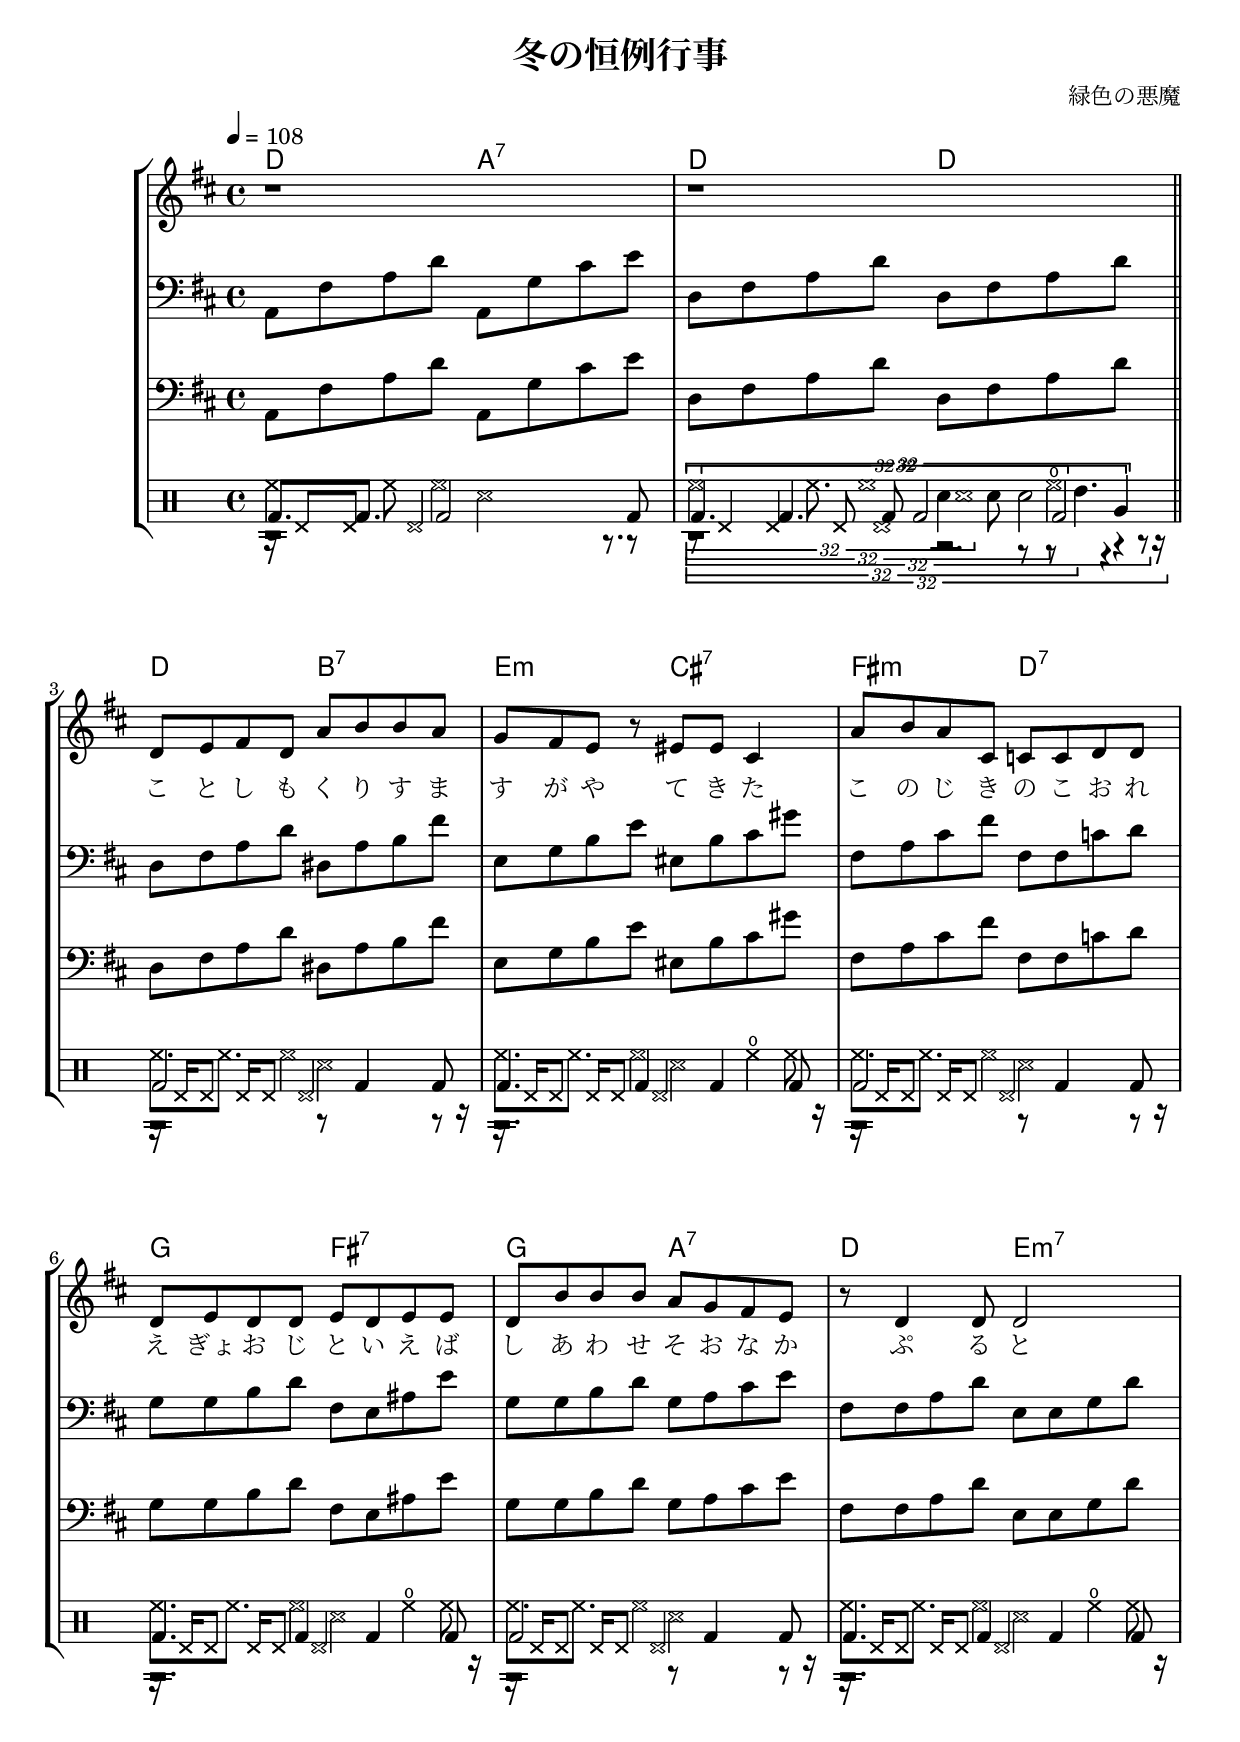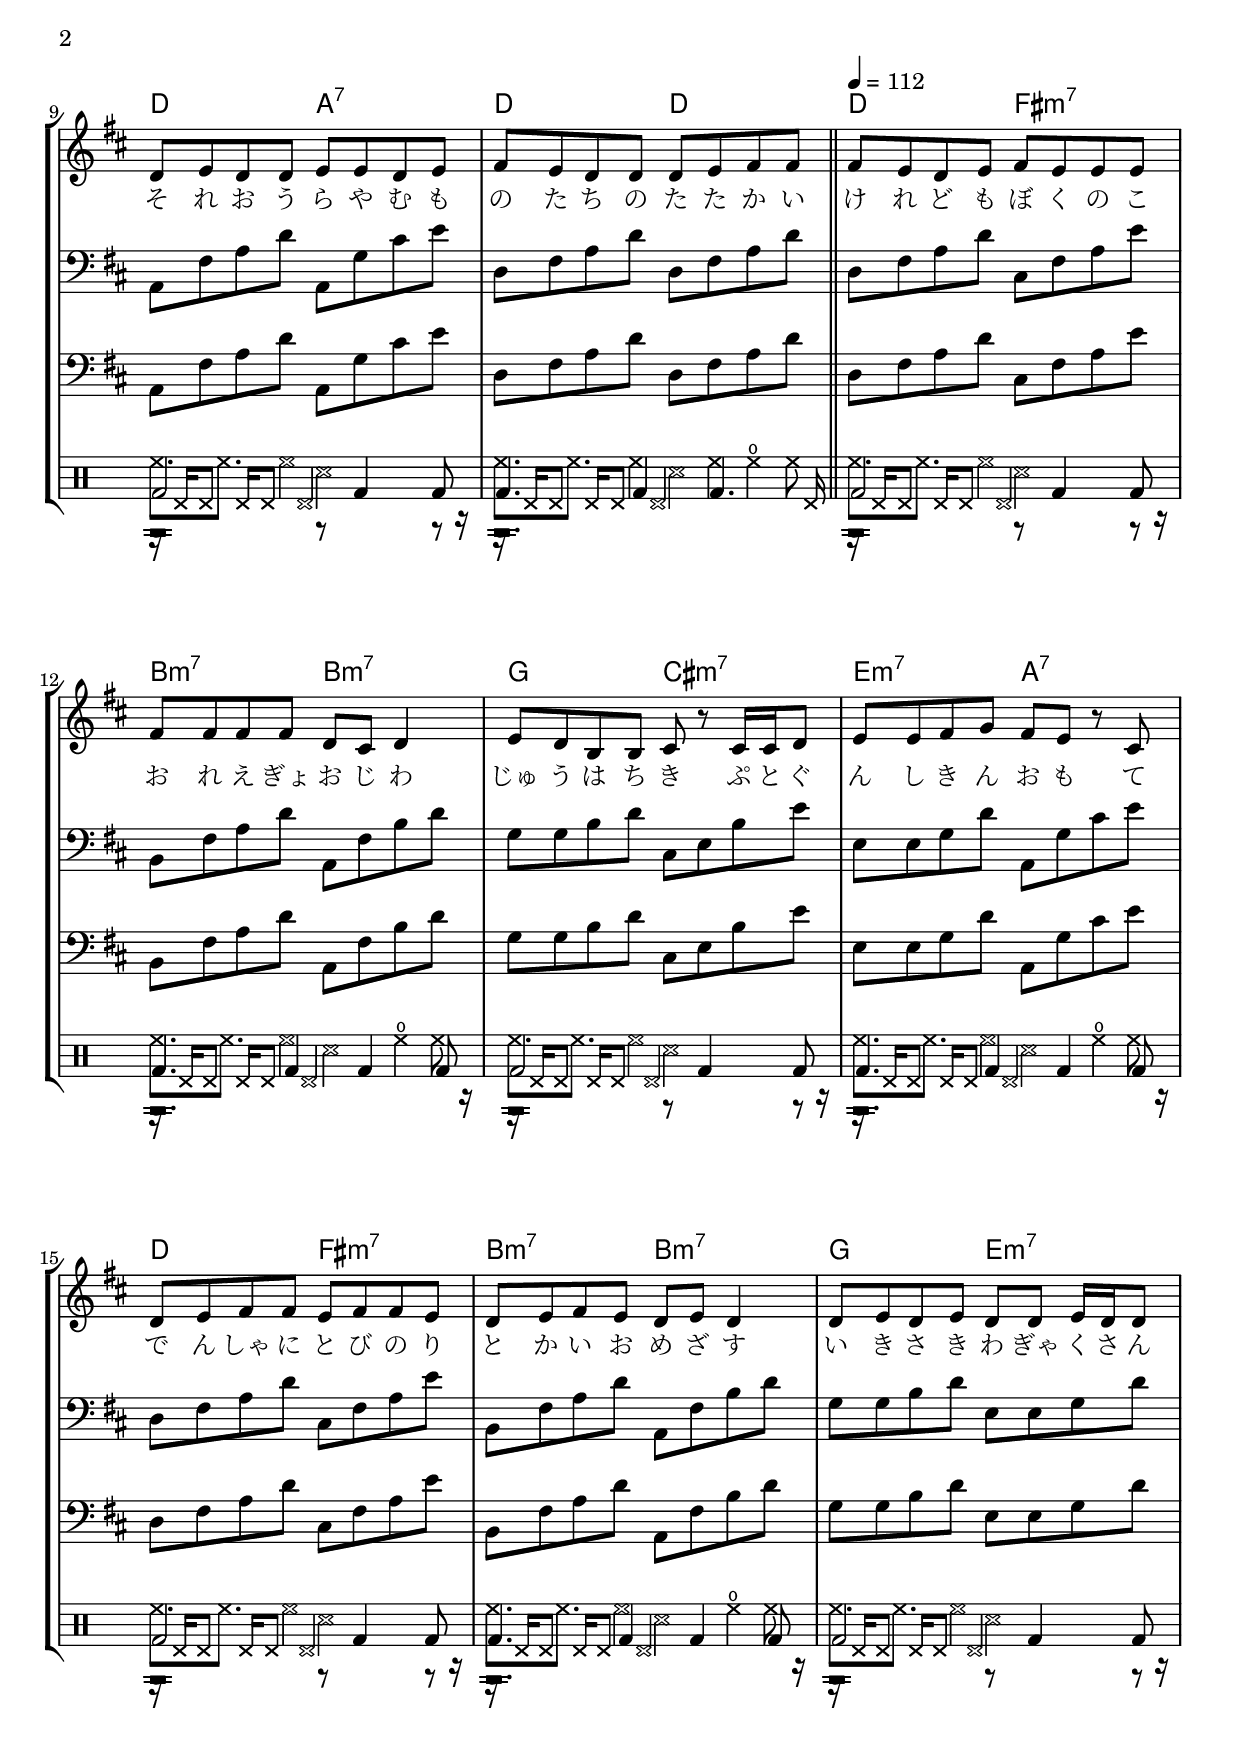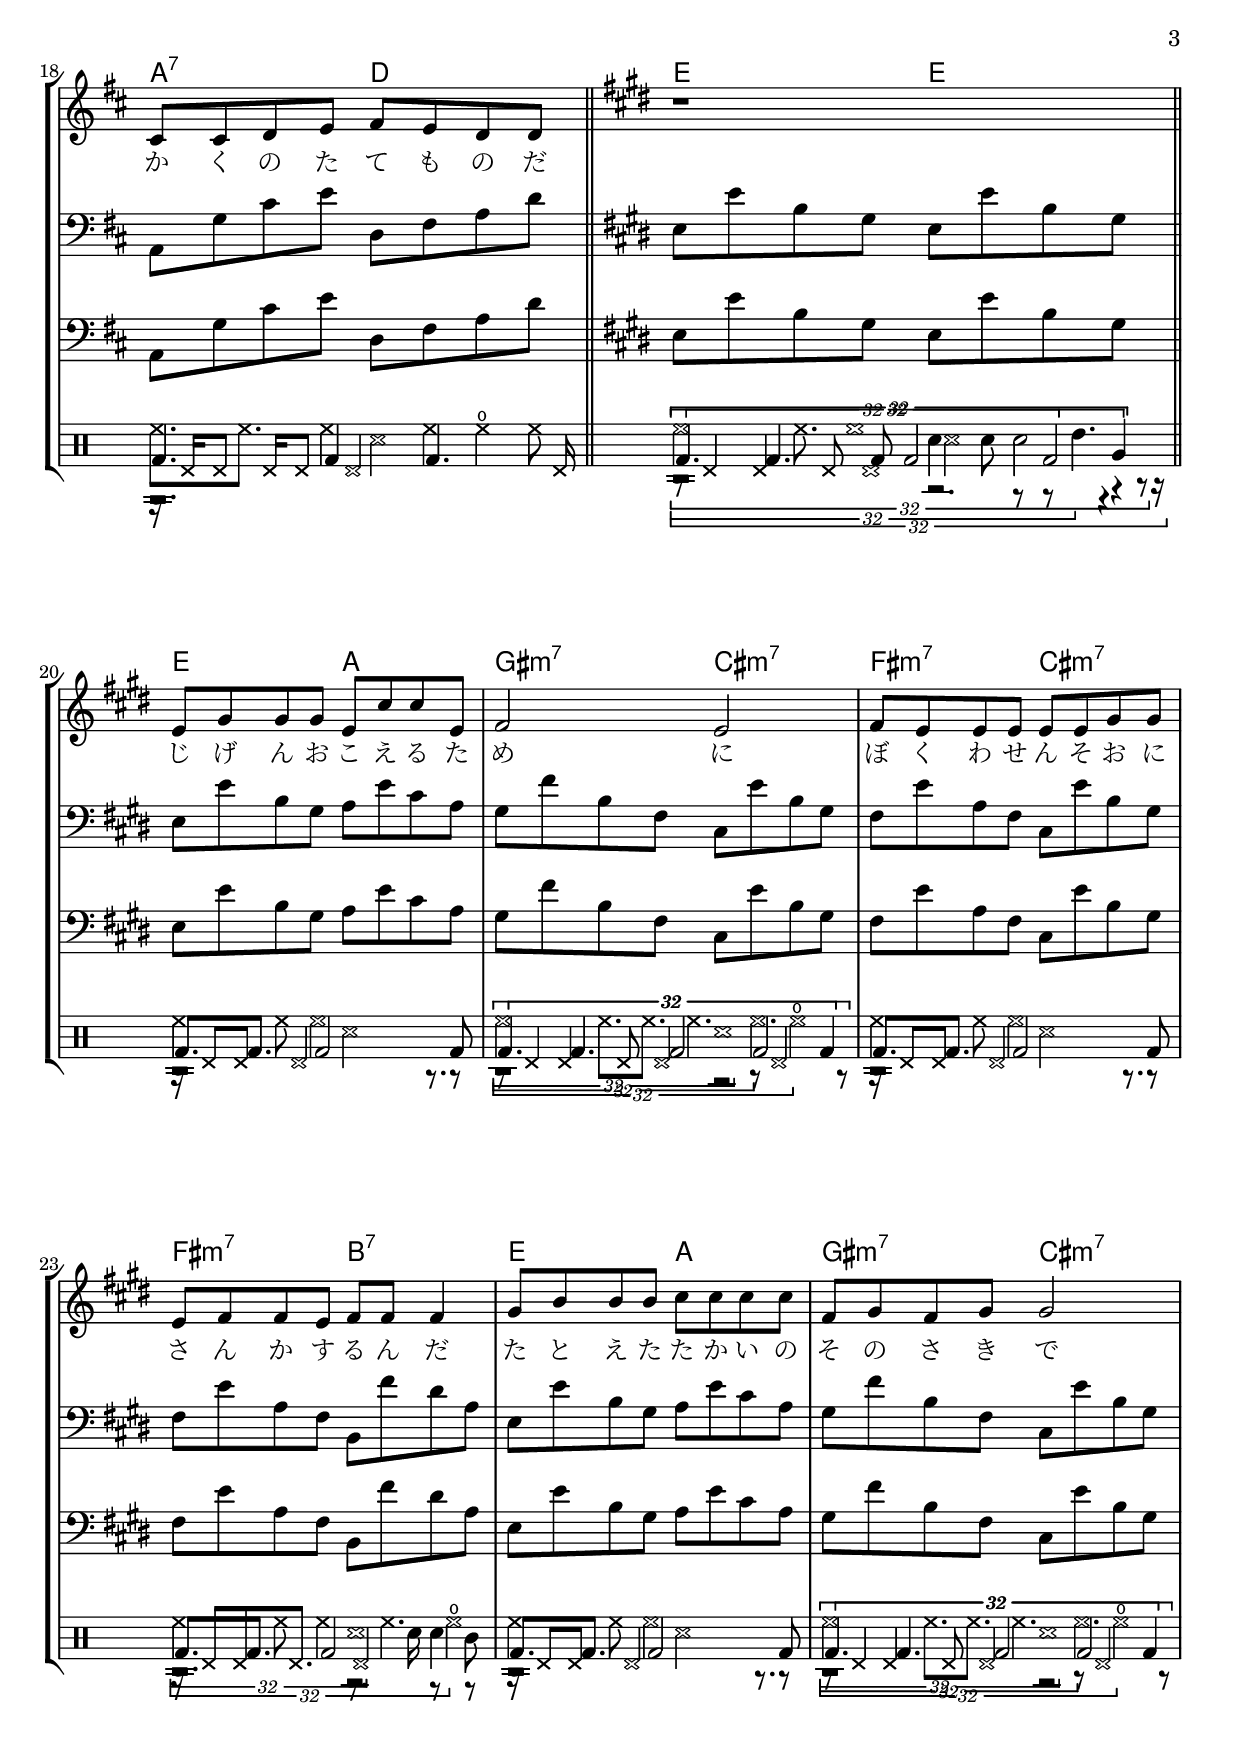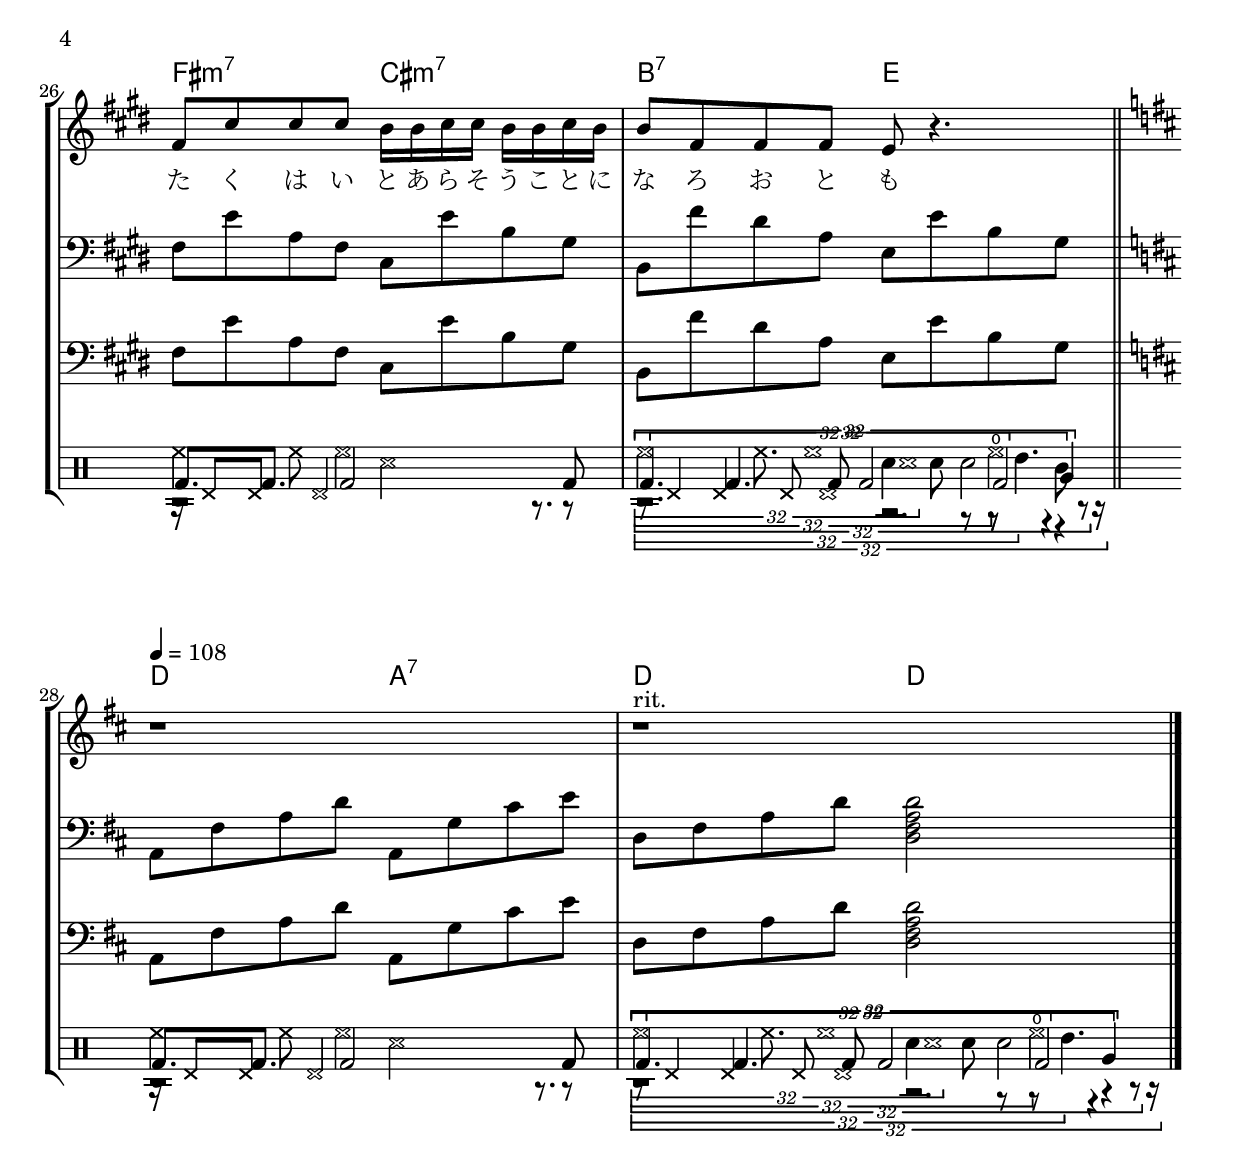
\version "2.12.1"

\header {
	title = \markup {冬の恒例行事}
	composer = \markup \center-column {緑色の悪魔}
}

harmony = \chordmode {
	d2 a:7 d d 

	d b:7 e:m cis:7 fis:m d:7 g fis:7 g a:7 d e:min7 d a:7 d d 

	d fis:min7 b:min7 b:min7 g cis:min7 e:min7 a:7 d fis:min7 b:min7 b:min7 g e:min7 a:7 d 

	e e 

	e a gis:min7 cis:min7 fis:min7 cis:min7 fis:min7 b:7 e a gis:min7 cis:min7 fis:min7 cis:min7 b:7 e 

	d a:7 d d 
}

melody = {
	\key d \major
	\tempo 4 = 108
	r1 | r1   
	\set Staff.midiInstrument = #"mmi0.42"
	 d'8  e'8  fis'8  d'8  a'8  b'8  b'8  a'8 
	g'8  fis'8  e'8  r8  eis'8  eis'8  cis'4 
	a'8  b'8  a'8  cis'8  c'8  c'8  d'8  d'8 
	d'8  e'8  d'8  d'8  e'8  d'8  e'8  e'8 
	d'8  b'8  b'8  b'8  a'8  g'8  fis'8  e'8 
	r8  d'4  d'8  d'2 
	d'8  e'8  d'8  d'8  e'8  e'8  d'8  e'8 
	fis'8  e'8  d'8  d'8  d'8  e'8  fis'8  fis'8
	\set Staff.midiInstrument = #"mmi0.42"
		\tempo 4 = 112
 fis'8  e'8  d'8  e'8  fis'8  e'8  e'8  e'8 
	fis'8  fis'8  fis'8  fis'8  d'8  cis'8  d'4 
	e'8  d'8  b8  b8  cis'8  r8  cis'16  cis'16  d'8 
	e'8  e'8  fis'8  g'8  fis'8  e'8  r8  cis'8 
	d'8  e'8  fis'8  fis'8  e'8  fis'8  fis'8  e'8 
	d'8  e'8  fis'8  e'8  d'8  e'8  d'4 
	d'8  e'8  d'8  e'8  d'8  d'8  e'16  d'16  d'8 
	cis'8  cis'8  d'8  e'8  fis'8  e'8  d'8  d'8
	\key e \major
	r1   
	\set Staff.midiInstrument = #"mmi0.42"
	 e'8  gis'8  gis'8  gis'8  e'8  cis''8  cis''8  e'8 
	fis'2  e'2 
	fis'8  e'8  e'8  e'8  e'8  e'8  gis'8  gis'8 
	e'8  fis'8  fis'8  e'8  fis'8  fis'8  fis'4 
	gis'8  b'8  b'8  b'8  cis''8  cis''8  cis''8  cis''8 
	fis'8  gis'8  fis'8  gis'8  gis'2 
	fis'8  cis''8  cis''8  cis''8  b'16  b'16  cis''16  cis''16  b'16  b'16  cis''16  b'16 
	b'8  fis'8  fis'8  fis'8  e'8  	r4. 	\key d \major
	\tempo 4 = 108
	r1 | r1^"rit." \bar "|."
}

words = \lyricmode {
	
	こ  と  し  も  く  り  す  ま  す  が  や  て  き  た  こ  の  じ  き  の  こ  お  れ  え  ぎょ  お  じ  と  い  え  ば  し  あ  わ  せ  そ  お  な  か  ぷ  る  と  そ  れ  お  う  ら  や  む  も  の  た  ち  の  た  た  か  い  
	け  れ  ど  も  ぼ  く  の  こ  お  れ  え  ぎょ  お  じ  わ  じゅ  う  は  ち  き  ぷ  と  ぐ  ん  し  き  ん  お  も  て  で  ん  しゃ  に  と  び  の  り  と  か  い  お  め  ざ  す  い  き  さ  き  わ  ぎゃ  く  さ  ん  か  く  の  た  て  も  の  だ  
	
	じ  げ  ん  お  こ  え  る  た  め  に  ぼ  く  わ  せ  ん  そ  お  に  さ  ん  か  す  る  ん  だ  た  と  え  た  た  か  い  の  そ  の  さ  き  で  た  く  は  い  と  あ  ら  そ  う  こ  と  に  な  ろ  お  と  も  
	
}

tempochange = {
	\tempo 4 = 108
	r1 | r1 \bar "||"
	\tempo 4 = 108
	r1 | r1 | r1 | r1 | r1 | r1 | r1 | r1 \bar "||"
	\tempo 4 = 112
	r1 | r1 | r1 | r1 | r1 | r1 | r1 | r1 \bar "||"
	\tempo 4 = 112
	r1 \bar "||"
	\tempo 4 = 112
	r1 | r1 | r1 | r1 | r1 | r1 | r1 | r1 \bar "||"
	\tempo 4 = 108
	r1 | \tempo 4 = 81 r2 \tempo 4 = 72 r2 \bar "|."
}

mainacc = {
	\clef bass
	\set Staff.midiInstrument = #"Tubular Bells"
	\key d \major
	\tempo 4 = 108
	a,8 fis8 a8 d'8
	a,8 g8 cis'8 e'8
	d8 fis8 a8 d'8
	d8 fis8 a8 d'8
	\bar "||"

	\set Staff.midiInstrument = #"Tubular Bells"
	d8 fis8 a8 d'8
	dis8 a8 b8 fis'8
	e8 g8 b8 e'8
	eis8 b8 cis'8 gis'8
	fis8 a8 cis'8 fis'8
	fis8 fis8 c'8 d'8
	g8 g8 b8 d'8
	fis8 e8 ais8 e'8
	g8 g8 b8 d'8
	g8 a8 cis'8 e'8
	fis8 fis8 a8 d'8
	e8 e8 g8 d'8
	a,8 fis8 a8 d'8
	a,8 g8 cis'8 e'8
	d8 fis8 a8 d'8
	d8 fis8 a8 d'8
	\bar "||"

	\set Staff.midiInstrument = #"Tubular Bells"
	\tempo 4 = 112
	d8 fis8 a8 d'8
	cis8 fis8 a8 e'8
	b,8 fis8 a8 d'8
	a,8 fis8 b8 d'8
	g8 g8 b8 d'8
	cis8 e8 b8 e'8
	e8 e8 g8 d'8
	a,8 g8 cis'8 e'8
	d8 fis8 a8 d'8
	cis8 fis8 a8 e'8
	b,8 fis8 a8 d'8
	a,8 fis8 b8 d'8
	g8 g8 b8 d'8
	e8 e8 g8 d'8
	a,8 g8 cis'8 e'8
	d8 fis8 a8 d'8
	\bar "||"

	\set Staff.midiInstrument = #"Tubular Bells"
	\key e \major
	e8 e' b gis
	e8 e' b gis
	\bar "||"

	\set Staff.midiInstrument = #"Tubular Bells"
	e8 e' b gis
	a8 e' cis' a
	gis8 fis' b fis
	cis8 e' b gis
	fis8 e' a fis
	cis8 e' b gis
	fis8 e' a fis
	b,8 fis' dis' a
	e8 e' b gis
	a8 e' cis' a
	gis8 fis' b fis
	cis8 e' b gis
	fis8 e' a fis
	cis8 e' b gis
	b,8 fis' dis' a
	e8 e' b gis
	\bar "||"

	\set Staff.midiInstrument = #"Tubular Bells"
	\key d \major
	\tempo 4 = 108
	a,8 fis8 a8 d'8
	a,8 g8 cis'8 e'8
	d8 fis8 a8 d'8
	<d fis a d'>2
	\bar "|."
}

subacc = {
	\clef bass
	\set Staff.midiInstrument = #"Overdriven Guitar"
	\key d \major
	\tempo 4 = 108
	a,8 fis8 a8 d'8
	a,8 g8 cis'8 e'8
	d8 fis8 a8 d'8
	d8 fis8 a8 d'8
	\bar "||"

	\set Staff.midiInstrument = #"Overdriven Guitar"
	d8 fis8 a8 d'8
	dis8 a8 b8 fis'8
	e8 g8 b8 e'8
	eis8 b8 cis'8 gis'8
	fis8 a8 cis'8 fis'8
	fis8 fis8 c'8 d'8
	g8 g8 b8 d'8
	fis8 e8 ais8 e'8
	g8 g8 b8 d'8
	g8 a8 cis'8 e'8
	fis8 fis8 a8 d'8
	e8 e8 g8 d'8
	a,8 fis8 a8 d'8
	a,8 g8 cis'8 e'8
	d8 fis8 a8 d'8
	d8 fis8 a8 d'8
	\bar "||"

	\set Staff.midiInstrument = #"Overdriven Guitar"
	\tempo 4 = 112
	d8 fis8 a8 d'8
	cis8 fis8 a8 e'8
	b,8 fis8 a8 d'8
	a,8 fis8 b8 d'8
	g8 g8 b8 d'8
	cis8 e8 b8 e'8
	e8 e8 g8 d'8
	a,8 g8 cis'8 e'8
	d8 fis8 a8 d'8
	cis8 fis8 a8 e'8
	b,8 fis8 a8 d'8
	a,8 fis8 b8 d'8
	g8 g8 b8 d'8
	e8 e8 g8 d'8
	a,8 g8 cis'8 e'8
	d8 fis8 a8 d'8
	\bar "||"

	\set Staff.midiInstrument = #"Overdriven Guitar"
	\key e \major
	e8 e' b gis
	e8 e' b gis
	\bar "||"

	\set Staff.midiInstrument = #"Overdriven Guitar"
	e8 e' b gis
	a8 e' cis' a
	gis8 fis' b fis
	cis8 e' b gis
	fis8 e' a fis
	cis8 e' b gis
	fis8 e' a fis
	b,8 fis' dis' a
	e8 e' b gis
	a8 e' cis' a
	gis8 fis' b fis
	cis8 e' b gis
	fis8 e' a fis
	cis8 e' b gis
	b,8 fis' dis' a
	e8 e' b gis
	\bar "||"

	\set Staff.midiInstrument = #"Overdriven Guitar"
	\key d \major
	\tempo 4 = 108
	a,8 fis8 a8 d'8
	a,8 g8 cis'8 e'8
	d8 fis8 a8 d'8
	<d fis a d'>2
	\bar "|."
}

percA = {
	\drummode {
	hh4 hh8 hh2 r8  |\times 16/32{ hh2 hh8. hh1 r4 r16 } \bar "||"
	r1  |r2. hho4  |r1  |r2. hho4  |r1  |r2. hho4  |r1  |r2. hho4  \bar "||"
	r1  |r2. hho4  |r1  |r2. hho4  |r1  |r2. hho4  |r1  |r2. hho4  \bar "||"
	\times 16/32{ hh2 hh8. hh1 r4 r16 } \bar "||"
	hh4 hh8 hh2 r8  |\times 16/32{ hh2 hh8. hh8. hh4. hh2. } |hh4 hh8 hh2 r8  |hh4 hh8 hh4 hh4.  |hh4 hh8 hh2 r8  |\times 16/32{ hh2 hh8. hh8. hh4. hh2. } |hh4 hh8 hh2 r8  |\times 16/32{ hh2 hh8. hh1 r4 r16 } \bar "||"
	hh4 hh8 hh2 r8  |\times 16/32{ hh2 hh8. hh1 r4 r16 } \bar "|."
	}
}

percB = {
	\drummode {
	r16 hhp8 hhp8 hhp2 r8.  |\times 16/32{ r8 hhp4 hhp4 hhp8 hhp1 r4 } \bar "||"
	r16 hhp16 hhp8 hhp16 hhp8 hhp2 r16  |r16 hhp16 hhp8 hhp16 hhp8 hhp2 r16  |r16 hhp16 hhp8 hhp16 hhp8 hhp2 r16  |r16 hhp16 hhp8 hhp16 hhp8 hhp2 r16  |r16 hhp16 hhp8 hhp16 hhp8 hhp2 r16  |r16 hhp16 hhp8 hhp16 hhp8 hhp2 r16  |r16 hhp16 hhp8 hhp16 hhp8 hhp2 r16  |r16 hhp16 hhp8 hhp16 hhp8 hhp2 hhp16  \bar "||"
	r16 hhp16 hhp8 hhp16 hhp8 hhp2 r16  |r16 hhp16 hhp8 hhp16 hhp8 hhp2 r16  |r16 hhp16 hhp8 hhp16 hhp8 hhp2 r16  |r16 hhp16 hhp8 hhp16 hhp8 hhp2 r16  |r16 hhp16 hhp8 hhp16 hhp8 hhp2 r16  |r16 hhp16 hhp8 hhp16 hhp8 hhp2 r16  |r16 hhp16 hhp8 hhp16 hhp8 hhp2 r16  |r16 hhp16 hhp8 hhp16 hhp8 hhp2 hhp16  \bar "||"
	\times 16/32{ r8 hhp4 hhp4 hhp8 hhp1 r4 } \bar "||"
	r16 hhp8 hhp8 hhp2 r8.  |\times 16/32{ r8 hhp4 hhp4 hhp8 hhp2 r8 hhp2 r8 } |r16 hhp8 hhp8 hhp2 r8.  |r16 hhp8 hhp8 hhp8. hhp2  |r16 hhp8 hhp8 hhp2 r8.  |\times 16/32{ r8 hhp4 hhp4 hhp8 hhp2 r8 hhp2 r8 } |r16 hhp8 hhp8 hhp2 r8.  |\times 16/32{ r8 hhp4 hhp4 hhp8 hhp1 r4 } \bar "||"
	r16 hhp8 hhp8 hhp2 r8.  |\times 16/32{ r8 hhp4 hhp4 hhp8 hhp1 r4 } \bar "|."
	}
}

percC = {
	\drummode {
	r1  |\times 16/32{ r1 r2 hho2 } \bar "||"
	hh8. hh8. hh2 r8  |hh8. hh8. hh2 hh8  |hh8. hh8. hh2 r8  |hh8. hh8. hh2 hh8  |hh8. hh8. hh2 r8  |hh8. hh8. hh2 hh8  |hh8. hh8. hh2 r8  |hh8. hh8. hh4 hh4 hh8  \bar "||"
	hh8. hh8. hh2 r8  |hh8. hh8. hh2 hh8  |hh8. hh8. hh2 r8  |hh8. hh8. hh2 hh8  |hh8. hh8. hh2 r8  |hh8. hh8. hh2 hh8  |hh8. hh8. hh2 r8  |hh8. hh8. hh4 hh4 hh8  \bar "||"
	r1  \bar "||"
	r1  |\times 16/32{ r1 r2 hho2 } |r1  |\times 16/32{ r1 r2 hho2 } |r1  |\times 16/32{ r1 r2 hho2 } |r1  |\times 16/32{ r1 r2 hho2 } \bar "||"
	r1  |\times 16/32{ r1 r2 hho2 } \bar "|."
	}
}

percD = {
	\drummode {
	bd8. bd8. bd2 bd8  |\times 16/32{ bd4. bd4. bd8 bd2 r8 bd2 } \bar "||"
	r2 ss2  |r2 ss2  |r2 ss2  |r2 ss2  |r2 ss2  |r2 ss2  |r2 ss2  |r2 ss2  \bar "||"
	r2 ss2  |r2 ss2  |r2 ss2  |r2 ss2  |r2 ss2  |r2 ss2  |r2 ss2  |r2 ss2  \bar "||"
	\times 16/32{ bd4. bd4. bd8 bd2 r8 bd2 } \bar "||"
	bd8. bd8. bd2 bd8  |\times 16/32{ bd4. bd4. bd2 bd2 bd4 } |bd8. bd8. bd2 bd8  |bd8. bd8. bd2 r8  |bd8. bd8. bd2 bd8  |\times 16/32{ bd4. bd4. bd2 bd2 bd4 } |bd8. bd8. bd2 bd8  |\times 16/32{ bd4. bd4. bd8 bd2 r8 bd2 } \bar "||"
	bd8. bd8. bd2 bd8  |\times 16/32{ bd4. bd4. bd8 bd2 r8 bd2 } \bar "|."
	}
}

percE = {
	\drummode {
	r2 ss2  |\times 16/32{ r1 ss1 } \bar "||"
	bd2 r8 bd4 bd8  |bd4. bd4 bd4 bd8  |bd2 r8 bd4 bd8  |bd4. bd4 bd4 bd8  |bd2 r8 bd4 bd8  |bd4. bd4 bd4 bd8  |bd2 r8 bd4 bd8  |bd4. bd4 bd4.  \bar "||"
	bd2 r8 bd4 bd8  |bd4. bd4 bd4 bd8  |bd2 r8 bd4 bd8  |bd4. bd4 bd4 bd8  |bd2 r8 bd4 bd8  |bd4. bd4 bd4 bd8  |bd2 r8 bd4 bd8  |bd4. bd4 bd4.  \bar "||"
	r2 ss2  \bar "||"
	r2 ss2  |\times 16/32{ r1 ss1 } |r2 ss2  |\times 16/32{ r1 ss1 } |r2 ss2  |\times 16/32{ r1 ss1 } |r2 ss2  |\times 16/32{ r1 ss1 } \bar "||"
	r2 ss2  |\times 16/32{ r1 ss1 } \bar "|."
	}
}

percF = {
	\drummode {
	r1 |\times 16/32{ r1 sn4 sn8 sn2 r8 } \bar "||"
	r1 | r1 | r1 | r1 | r1 | r1 | r1 | r1 \bar "||"
	r1 | r1 | r1 | r1 | r1 | r1 | r1 | r1 \bar "||"
	\times 16/32{ r1 sn4 sn8 sn2 r8 } \bar "||"
	r1 |r1 |r1 |r2 r8. sn16 sn4  |r1 |r1 |r1 |\times 16/32{ r1 sn4 sn8 sn2 r8 } \bar "||"
	r1 |\times 16/32{ r1 sn4 sn8 sn2 r8 } \bar "|."
	}
}

percG = {
	\drummode {
	r1 |r1 \bar "||"
	r1 | r1 | r1 | r1 | r1 | r1 | r1 | r1 \bar "||"
	r1 | r1 | r1 | r1 | r1 | r1 | r1 | r1 \bar "||"
	r1 \bar "||"
	r1 |r1 |r1 |r2. r8 tomml8  |r1 |r1 |r1 |r2. r8 tomml8  \bar "||"
	r1 |r1 \bar "|."
	}
}

percH = {
	\drummode {
	r1 |\times 16/32{ r1 r2 r8 tommh4. } \bar "||"
	r1 | r1 | r1 | r1 | r1 | r1 | r1 | r1 \bar "||"
	r1 | r1 | r1 | r1 | r1 | r1 | r1 | r1 \bar "||"
	\times 16/32{ r1 r2 r8 tommh4. } \bar "||"
	r1 |r1 |r1 |r1 |r1 |r1 |r1 |\times 16/32{ r1 r2 r8 tommh4. } \bar "||"
	r1 |\times 16/32{ r1 r2 r8 tommh4. } \bar "|."
	}
}

percI = {
	\drummode {
	r1 |\times 16/32{ r1 r2. tomfh4 } \bar "||"
	r1 | r1 | r1 | r1 | r1 | r1 | r1 | r1 \bar "||"
	r1 | r1 | r1 | r1 | r1 | r1 | r1 | r1 \bar "||"
	\times 16/32{ r1 r2. tomfh4 } \bar "||"
	r1 |r1 |r1 |r1 |r1 |r1 |r1 |\times 16/32{ r1 r2. tomfh4 } \bar "||"
	r1 |\times 16/32{ r1 r2. tomfh4 } \bar "|."
	}
}

\score {
	<<
		\new StaffGroup <<
			\new ChordNames {\harmony}
			\new Voice = "melody" {\melody}
			\new Lyrics \lyricsto "melody" \words
			\new Staff = "mainacc" {\mainacc}
			\new Staff = "subacc" {\subacc}
			\new DrumStaff <<
				\new DrumVoice {\percA}
				\new DrumVoice {\percB}
				\new DrumVoice {\percC}
				\new DrumVoice {\percD}
				\new DrumVoice {\percE}
				\new DrumVoice {\percF}
				\new DrumVoice {\percG}
				\new DrumVoice {\percH}
				\new DrumVoice {\percI}
			>>
		>>
	>>
	\layout { }
}
